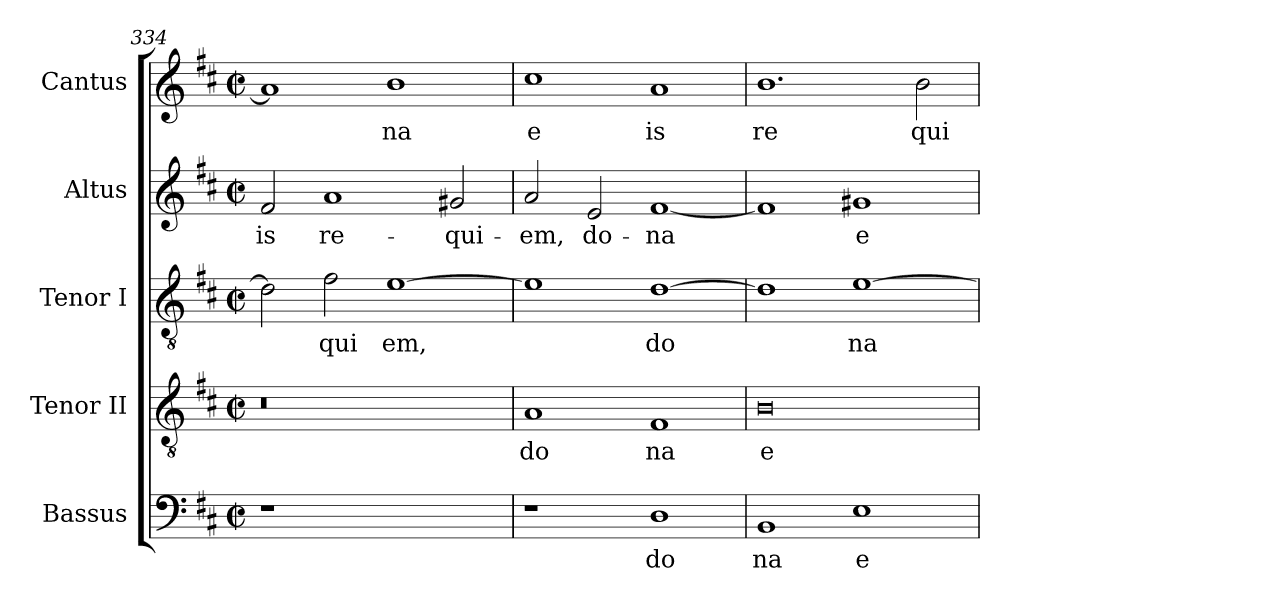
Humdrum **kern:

**kern	**text	**kern	**text	**kern	**text	**kern	**text	**kern	**text
*part5	*part5	*part4	*part4	*part3	*part3	*part2	*part2	*part1	*part1
*staff5	*staff5	*staff4	*staff4	*staff3	*staff3	*staff2	*staff2	*staff1	*staff1
*I"Bassus	*	*I"Tenor II	*	*I"Tenor I	*	*I"Altus	*	*I"Cantus	*
*I'B	*	*I'T II	*	*I'T I	*	*I'A	*	*I'C	*
*clefF4	*	*clefGv2	*	*clefGv2	*	*clefG2	*	*clefG2	*
*k[f#c#]	*	*k[f#c#]	*	*k[f#c#]	*	*k[f#c#]	*	*k[f#c#]	*
*D:	*	*D:	*	*D:	*	*D:	*	*D:	*
*M2/2	*	*M2/2	*	*M2/2	*	*M2/2	*	*M2/2	*
*met(c|)	*	*met(c|)	*	*met(c|)	*	*met(c|)	*	*met(c|)	*
=334	=334	=334	=334	=334	=334	=334	=334	=334	=334
!	!	!	!	!	!LO:LY:b:cj	!	!LO:LY:b:cj	!	!LO:LY:b:cj
1r	.	0r	.	2d\]	.	2f#/	-is	1a]	.
!	!	!	!	!	!LO:LY:b:cj	!	!LO:LY:b:cj	!	!
.	.	.	.	2f#\	qui	1a	re-	.	.
!	!	!	!	!	!LO:LY:b:cj	!	!	!	!LO:LY:b:cj
1ryy	.	.	.	[>1e	em,	.	.	1b	na
!	!	!	!	!	!	!	!LO:LY:b:cj	!	!
.	.	.	.	.	.	2g#/	-qui-	.	.
=335	=335	=335	=335	=335	=335	=335	=335	=335	=335
!	!	!	!LO:LY:b:cj	!	!LO:LY:b:cj	!	!LO:LY:b:cj	!	!LO:LY:b:cj
1r	.	1A	do	1e]	.	2a/	-em,	1cc#	e
!	!	!	!	!	!	!	!LO:LY:b:cj	!	!
.	.	.	.	.	.	2e/	do-	.	.
!	!LO:LY:b:cj	!	!LO:LY:b:cj	!	!LO:LY:b:cj	!	!LO:LY:b:cj	!	!LO:LY:b:cj
1D	do	1F#	na	[>1d	do	[<1f#	-na	1a	is
=336	=336	=336	=336	=336	=336	=336	=336	=336	=336
!	!LO:LY:b:cj	!	!LO:LY:b:cj	!	!LO:LY:b:cj	!	!LO:LY:b:cj	!	!LO:LY:b:cj
1BB	na	0B	e	1d]	.	1f#]	.	1.b	re
!	!LO:LY:b:cj	!	!	!	!LO:LY:b:cj	!	!LO:LY:b:cj	!	!
1E	e	.	.	[>1e	na	1g#X	e-	.	.
!	!	!	!	!	!	!	!	!	!LO:LY:b:cj
.	.	.	.	.	.	.	.	2b\	qui
=	=	=	=	=	=	=	=	=	=
*-	*-	*-	*-	*-	*-	*-	*-	*-	*-
